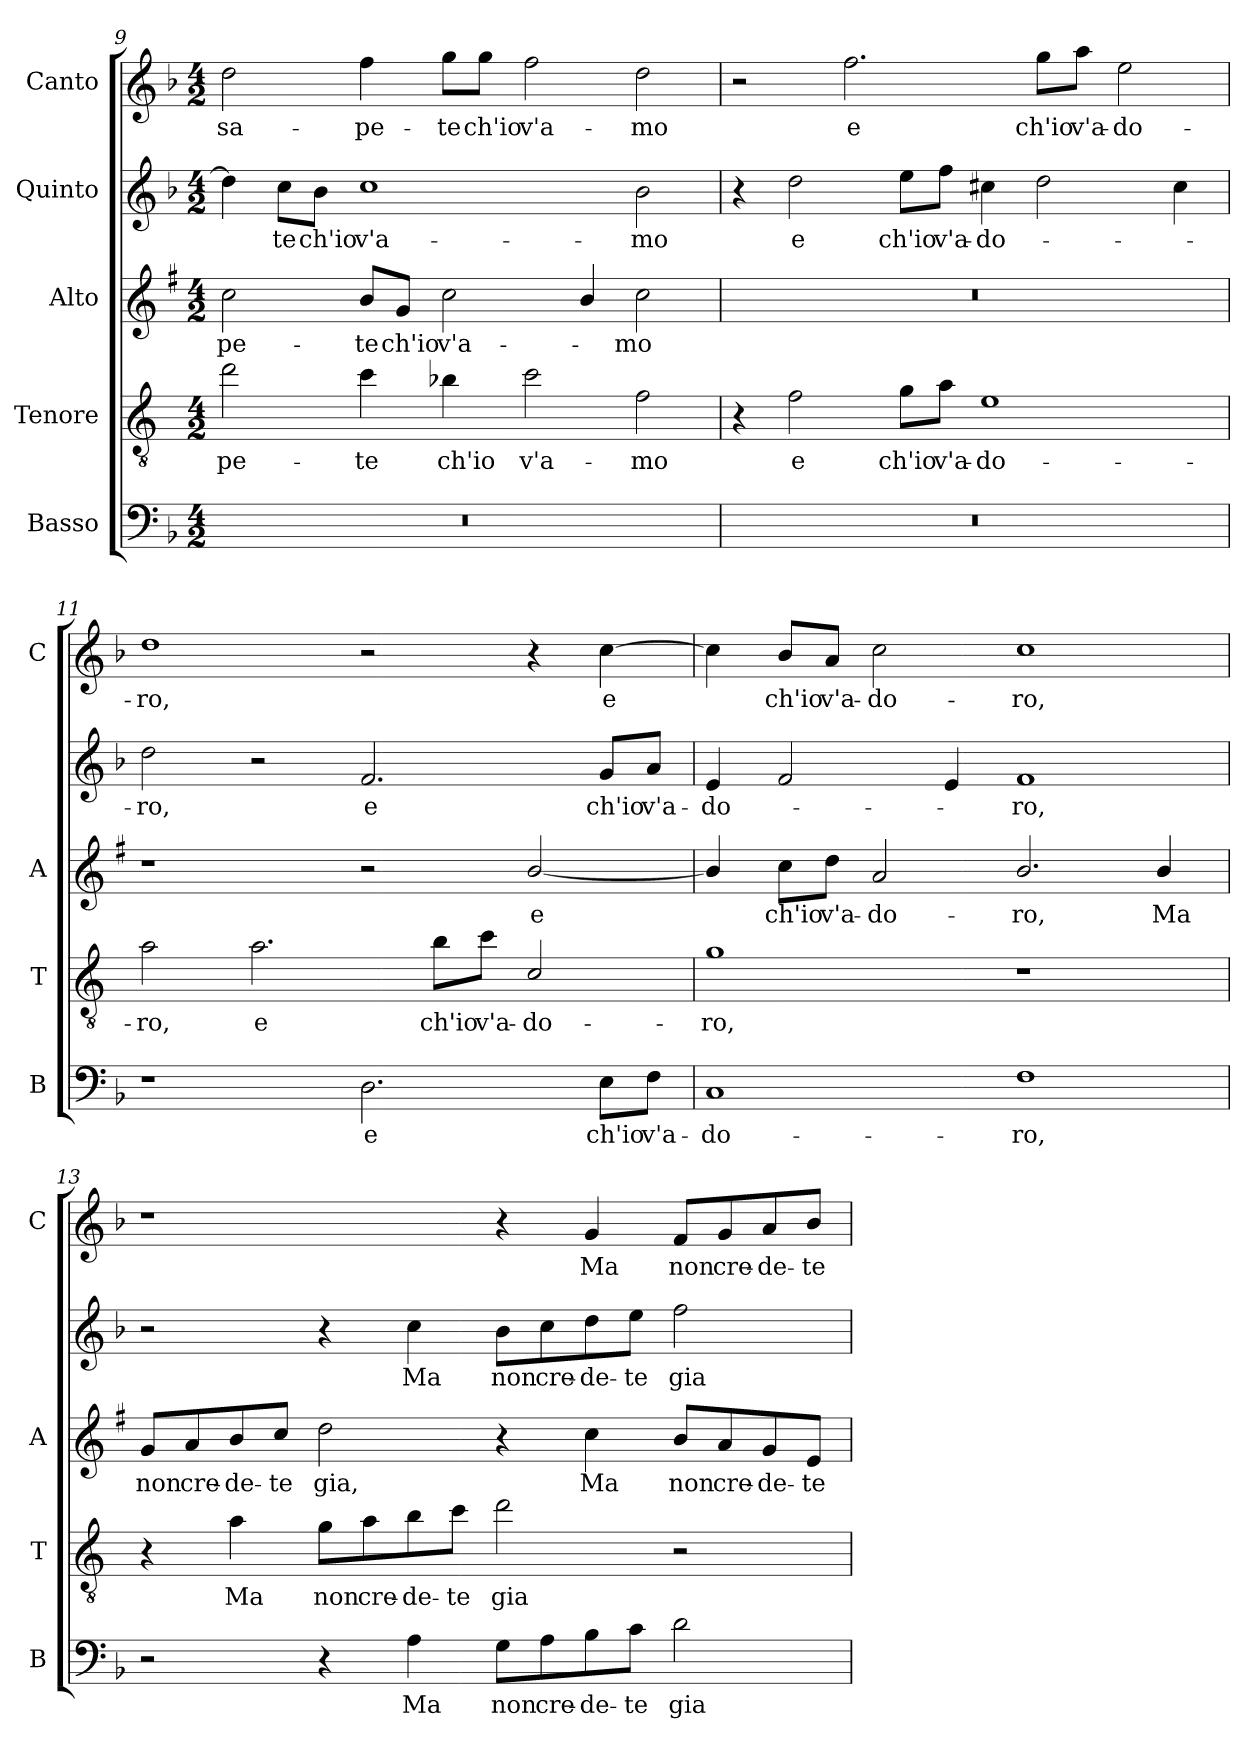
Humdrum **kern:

**kern	**text	**kern	**text	**kern	**text	**kern	**text	**kern	**text
*part5	*part5	*part4	*part4	*part3	*part3	*part2	*part2	*part1	*part1
*staff5	*staff5	*staff4	*staff4	*staff3	*staff3	*staff2	*staff2	*staff1	*staff1
*I"Basso	*	*I"Tenore	*	*I"Alto	*	*I"Quinto	*	*I"Canto	*
*I'B	*	*I'T	*	*I'A	*	*	*	*I'C	*
*clefF4	*	*clefGv2	*	*clefG2	*	*clefG2	*	*clefG2	*
*	*	*ITrd4c7	*	*ITrd1c2	*	*	*	*	*
*k[b-]	*	*k[b-]	*	*k[b-]	*	*k[b-]	*	*k[b-]	*
*F:	*	*F:	*	*F:	*	*F:	*	*F:	*
*M4/2	*	*M4/2	*	*M4/2	*	*M4/2	*	*M4/2	*
=9	=9	=9	=9	=9	=9	=9	=9	=9	=9
!	!	!	!LO:LY:b	!	!LO:LY:b	!	!	!	!LO:LY:b
0r	.	2g\	-pe-	2b-\	-pe-	4dd\]	.	2dd\	sa-
!	!	!	!	!	!	!	!LO:LY:b	!	!
.	.	.	.	.	.	8cc\L	-te	.	.
!	!	!	!	!	!	!	!LO:LY:b	!	!
.	.	.	.	.	.	8b-\J	ch'io	.	.
!	!	!	!LO:LY:b	!	!LO:LY:b	!	!LO:LY:b	!	!LO:LY:b
.	.	4f\	-te	8a/L	-te	1cc	v'a-	4ff\	-pe-
!	!	!	!	!	!LO:LY:b	!	!	!	!
.	.	.	.	8f/J	ch'io	.	.	.	.
!	!	!	!LO:LY:b	!	!LO:LY:b	!	!	!	!LO:LY:b
.	.	4e-X\	ch'io	2b-\	v'a-	.	.	8gg\L	-te
!	!	!	!	!	!	!	!	!	!LO:LY:b
.	.	.	.	.	.	.	.	8gg\J	ch'io
!	!	!	!LO:LY:b	!	!	!	!	!	!LO:LY:b
.	.	2f\	v'a-	.	.	.	.	2ff\	v'a-
.	.	.	.	4a/	.	.	.	.	.
!	!	!	!LO:LY:b	!	!LO:LY:b	!	!LO:LY:b	!	!LO:LY:b
.	.	2B-\	-mo	2b-\	-mo	2b-\	-mo	2dd\	-mo
!!LO:LB:g=z
=10	=10	=10	=10	=10	=10	=10	=10	=10	=10
0r	.	4r	.	0r	.	4r	.	2r	.
!	!	!	!LO:LY:b	!	!	!	!LO:LY:b	!	!
.	.	2B-\	e	.	.	2dd\	e	.	.
!	!	!	!	!	!	!	!	!	!LO:LY:b
.	.	.	.	.	.	.	.	2.ff\	e
!	!	!	!LO:LY:b	!	!	!	!LO:LY:b	!	!
.	.	8c\L	ch'io	.	.	8ee\L	ch'io	.	.
!	!	!	!LO:LY:b	!	!	!	!LO:LY:b	!	!
.	.	8d\J	v'a-	.	.	8ff\J	v'a-	.	.
!	!	!	!LO:LY:b	!	!	!	!LO:LY:b	!	!
.	.	1A	-do-	.	.	4cc#X\	-do-	.	.
!	!	!	!	!	!	!	!	!	!LO:LY:b
.	.	.	.	.	.	2dd\	.	8gg\L	ch'io
!	!	!	!	!	!	!	!	!	!LO:LY:b
.	.	.	.	.	.	.	.	8aa\J	v'a-
!	!	!	!	!	!	!	!	!	!LO:LY:b
.	.	.	.	.	.	.	.	2ee\	-do-
.	.	.	.	.	.	4cc#\	.	.	.
=11	=11	=11	=11	=11	=11	=11	=11	=11	=11
!	!	!	!LO:LY:b	!	!	!	!LO:LY:b	!	!LO:LY:b
1r	.	2d\	-ro,	1r	.	2dd\	-ro,	1dd	-ro,
!	!	!	!LO:LY:b	!	!	!	!	!	!
.	.	2.d\	e	.	.	2r	.	.	.
!	!LO:LY:b	!	!	!	!	!	!LO:LY:b	!	!
2.D\	e	.	.	2r	.	2.f/	e	2r	.
!	!	!	!LO:LY:b	!	!	!	!	!	!
.	.	8e\L	ch'io	.	.	.	.	.	.
!	!	!	!LO:LY:b	!	!	!	!	!	!
.	.	8f\J	v'a-	.	.	.	.	.	.
!	!	!	!LO:LY:b	!	!LO:LY:b	!	!	!	!
.	.	2F/	-do-	[2a/	e	.	.	4r	.
!	!LO:LY:b	!	!	!	!	!	!LO:LY:b	!	!LO:LY:b
8E\L	ch'io	.	.	.	.	8g/L	ch'io	[4cc\	e
!	!LO:LY:b	!	!	!	!	!	!LO:LY:b	!	!
8F\J	v'a-	.	.	.	.	8a/J	v'a-	.	.
=12	=12	=12	=12	=12	=12	=12	=12	=12	=12
!	!LO:LY:b	!	!LO:LY:b	!	!	!	!LO:LY:b	!	!
1C	-do-	1c	-ro,	4a/]	.	4e/	-do-	4cc\]	.
!	!	!	!	!	!LO:LY:b	!	!	!	!LO:LY:b
.	.	.	.	8b-\L	ch'io	2f/	.	8b-/L	ch'io
!	!	!	!	!	!LO:LY:b	!	!	!	!LO:LY:b
.	.	.	.	8cc\J	v'a-	.	.	8a/J	v'a-
!	!	!	!	!	!LO:LY:b	!	!	!	!LO:LY:b
.	.	.	.	2g/	-do-	.	.	2cc\	-do-
.	.	.	.	.	.	4e/	.	.	.
!	!LO:LY:b	!	!	!	!LO:LY:b	!	!LO:LY:b	!	!LO:LY:b
1F	-ro,	1r	.	2.a/	-ro,	1f	-ro,	1cc	-ro,
!	!	!	!	!	!LO:LY:b	!	!	!	!
.	.	.	.	4a/	Ma	.	.	.	.
!!LO:PB:g=z
=13	=13	=13	=13	=13	=13	=13	=13	=13	=13
!	!	!	!	!	!LO:LY:b	!	!	!	!
2r	.	4r	.	8f/L	non	2r	.	1r	.
!	!	!	!	!	!LO:LY:b	!	!	!	!
.	.	.	.	8g/	cre-	.	.	.	.
!	!	!	!LO:LY:b	!	!LO:LY:b	!	!	!	!
.	.	4d\	Ma	8a/	-de-	.	.	.	.
!	!	!	!	!	!LO:LY:b	!	!	!	!
.	.	.	.	8b-/J	-te	.	.	.	.
!	!	!	!LO:LY:b	!	!LO:LY:b	!	!	!	!
4r	.	8c\L	non	2cc\	gia,	4r	.	.	.
!	!	!	!LO:LY:b	!	!	!	!	!	!
.	.	8d\	cre-	.	.	.	.	.	.
!	!LO:LY:b	!	!LO:LY:b	!	!	!	!LO:LY:b	!	!
4A\	Ma	8e\	-de-	.	.	4cc\	Ma	.	.
!	!	!	!LO:LY:b	!	!	!	!	!	!
.	.	8f\J	-te	.	.	.	.	.	.
!	!LO:LY:b	!	!LO:LY:b	!	!	!	!LO:LY:b	!	!
8G\L	non	2g\	gia	4r	.	8b-\L	non	4r	.
!	!LO:LY:b	!	!	!	!	!	!LO:LY:b	!	!
8A\	cre-	.	.	.	.	8cc\	cre-	.	.
!	!LO:LY:b	!	!	!	!LO:LY:b	!	!LO:LY:b	!	!LO:LY:b
8B-\	-de-	.	.	4b-\	Ma	8dd\	-de-	4g/	Ma
!	!LO:LY:b	!	!	!	!	!	!LO:LY:b	!	!
8c\J	-te	.	.	.	.	8ee\J	-te	.	.
!	!LO:LY:b	!	!	!	!LO:LY:b	!	!LO:LY:b	!	!LO:LY:b
2d\	gia	2r	.	8a/L	non	2ff\	gia	8f/L	non
!	!	!	!	!	!LO:LY:b	!	!	!	!LO:LY:b
.	.	.	.	8g/	cre-	.	.	8g/	cre-
!	!	!	!	!	!LO:LY:b	!	!	!	!LO:LY:b
.	.	.	.	8f/	-de-	.	.	8a/	-de-
!	!	!	!	!	!LO:LY:b	!	!	!	!LO:LY:b
.	.	.	.	8d/J	-te	.	.	8b-/J	-te
=	=	=	=	=	=	=	=	=	=
*-	*-	*-	*-	*-	*-	*-	*-	*-	*-
